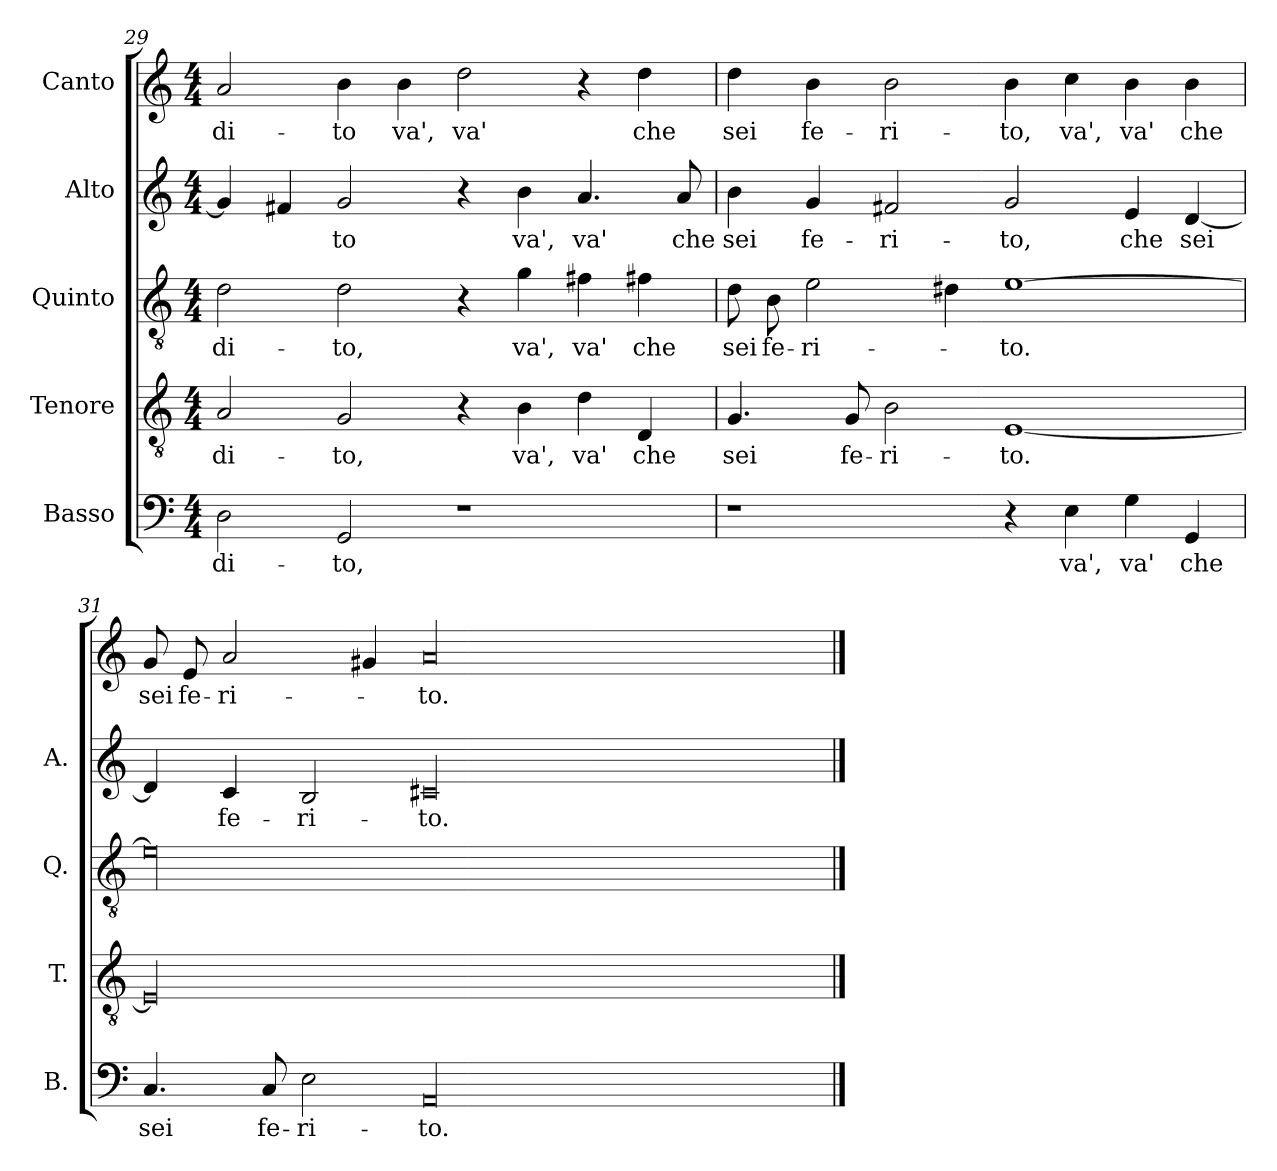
**kern	**text	**kern	**text	**kern	**text	**kern	**text	**kern	**text
*part5	*part5	*part4	*part4	*part3	*part3	*part2	*part2	*part1	*part1
*staff5	*staff5	*staff4	*staff4	*staff3	*staff3	*staff2	*staff2	*staff1	*staff1
*I"Basso	*	*I"Tenore	*	*I"Quinto	*	*I"Alto	*	*I"Canto	*
*I'B.	*	*I'T.	*	*I'Q.	*	*I'A.	*	*	*
*clefF4	*	*clefGv2	*	*clefGv2	*	*clefG2	*	*clefG2	*
*k[]	*	*k[]	*	*k[]	*	*k[]	*	*k[]	*
*C:	*	*C:	*	*C:	*	*C:	*	*C:	*
*M4/4	*	*M4/4	*	*M4/4	*	*M4/4	*	*M4/4	*
=29	=29	=29	=29	=29	=29	=29	=29	=29	=29
2D\	-di-	2A/	-di-	2d\	-di-	4g/]	.	2a/	-di-
.	.	.	.	.	.	4f#X/	.	.	.
2GG/	-to,	2G/	-to,	2d\	-to,	2g/	-to	4b\	-to
.	.	.	.	.	.	.	.	4b\	va',
1r	.	4r	.	4r	.	4r	.	2dd\	va'
.	.	4B\	va',	4g\	va',	4b\	va',	.	.
.	.	4d\	va'	4f#X\	va'	4.a/	va'	4r	.
.	.	4D/	che	4f#X\	che	.	.	4dd\	che
.	.	.	.	.	.	8a/	che	.	.
=30	=30	=30	=30	=30	=30	=30	=30	=30	=30
1r	.	4.G/	sei	8d\	sei	4b\	sei	4dd\	sei
.	.	.	.	8B\	fe-	.	.	.	.
.	.	.	.	2e\	-ri-	4g/	fe-	4b\	fe-
.	.	8G/	fe-	.	.	.	.	.	.
.	.	2B\	-ri-	.	.	2f#X/	-ri-	2b\	-ri-
.	.	.	.	4d#X\	.	.	.	.	.
4r	.	[1E/	-to.	[1e\	-to.	2g/	-to,	4b\	-to,
4E\	va',	.	.	.	.	.	.	4cc\	va',
4G\	va'	.	.	.	.	4e/	che	4b\	va'
4GG/	che	.	.	.	.	[4d/	sei	4b\	che
=31	=31	=31	=31	=31	=31	=31	=31	=31	=31
4.C/	sei	00E/]	.	00e\]	.	4d/]	.	8g/	sei
.	.	.	.	.	.	.	.	8e/	fe-
.	.	.	.	.	.	4c/	fe-	2a/	-ri-
8C/	fe-	.	.	.	.	.	.	.	.
2E\	-ri-	.	.	.	.	2B/	-ri-	.	.
.	.	.	.	.	.	.	.	4g#X/	.
00AA/	-to.	.	.	.	.	00c#X/	-to.	00a/	-to.
.	.	1ryy	.	1ryy	.	.	.	.	.
==	==	==	==	==	==	==	==	==	==
*-	*-	*-	*-	*-	*-	*-	*-	*-	*-
